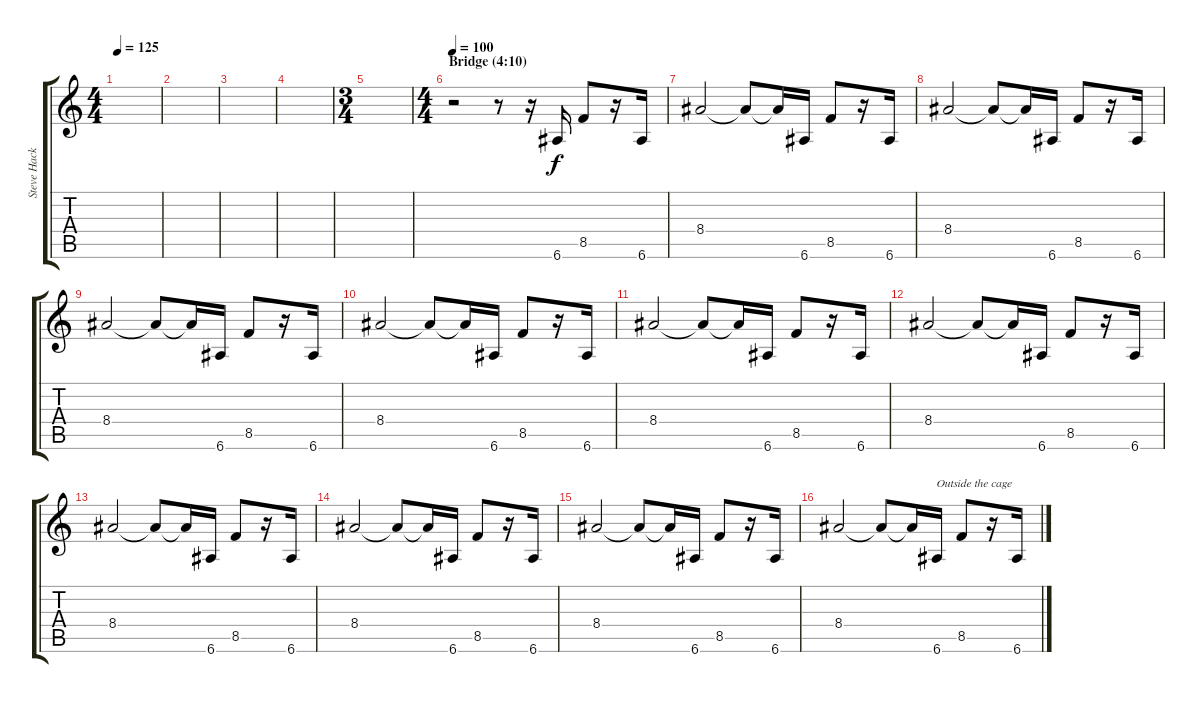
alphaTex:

\track ("Steve Hackett (guitar)" "Steve Hack") {instrument overdrivenguitar}
\staff {score tabs}
\tuning (E4 B3 G3 D3 A2 E2) {hide}
\ts (4 4)
\tempo 125
\clef g2
\ks c
|
|
|
|
\ts (3 4)
|
\ts (4 4)
\section ("" "Bridge (4:10)")
\tempo 100
r.2 r.8 r.16 6.6.16 8.5.8 r.16 6.6.16 |
8.4.2 8.4{t}.8 8.4{t}.16 6.6.16 8.5.8 r.16 6.6.16 |
8.4.2 8.4{t}.8 8.4{t}.16 6.6.16 8.5.8 r.16 6.6.16 |
8.4.2 8.4{t}.8 8.4{t}.16 6.6.16 8.5.8 r.16 6.6.16 |
8.4.2 8.4{t}.8 8.4{t}.16 6.6.16 8.5.8 r.16 6.6.16 |
8.4.2 8.4{t}.8 8.4{t}.16 6.6.16 8.5.8 r.16 6.6.16 |
8.4.2 8.4{t}.8 8.4{t}.16 6.6.16 8.5.8 r.16 6.6.16 |
8.4.2 8.4{t}.8 8.4{t}.16 6.6.16 8.5.8 r.16 6.6.16 |
8.4.2 8.4{t}.8 8.4{t}.16 6.6.16 8.5.8 r.16 6.6.16 |
8.4.2 8.4{t}.8 8.4{t}.16 6.6.16 8.5.8 r.16 6.6.16 |
8.4.2 8.4{t}.8 8.4{t}.16 6.6.16{txt "Outside the cage"} 8.5.8 r.16 6.6.16
